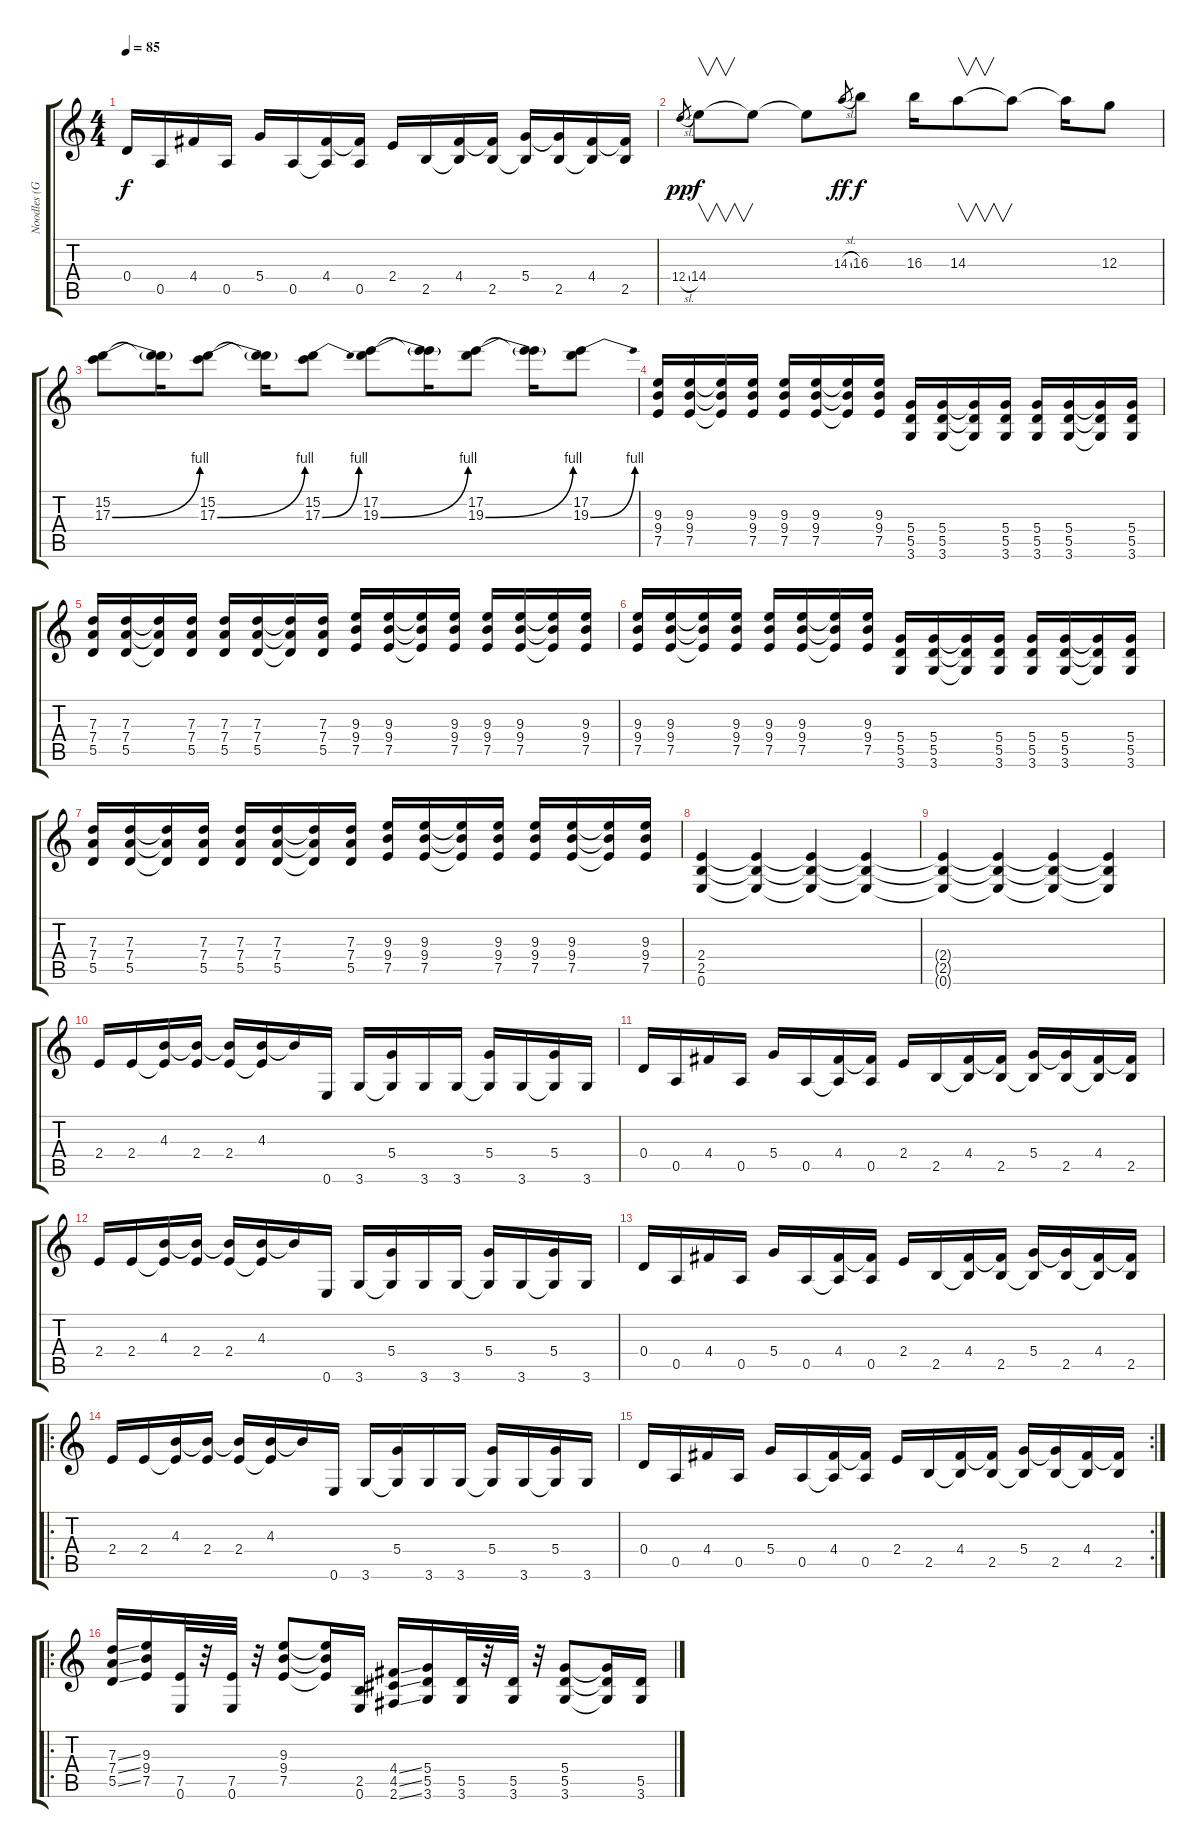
\track ("Noodles (Guitar)" "Noodles (G") {instrument distortionguitar}
\staff {score tabs}
\tuning (E4 B3 G3 D3 A2 E2) {hide}
\ts (4 4)
\tempo 85
\clef g2
\ks c
0.4.16{dy f} 0.5.16 4.4.16 0.5.16 5.4.16 0.5.16 (4.4 0.5{t}).16 (4.4{t} 0.5).16 2.4.16 2.5.16 (4.4 2.5{t}).16 (4.4{t} 2.5).16 (5.4 2.5{t}).16 (5.4{t} 2.5).16 (4.4 2.5{t}).16 (4.4{t} 2.5).16 |
12.4{sl}.8{gr dy pp} 14.4.8{v dy f} 14.4{t}.8 14.4{t}.8 14.3{sl}.8{gr dy ff} 16.3.8{dy f} 16.3.16 14.3.8{v} 14.3{t}.8 14.3{t}.16 12.3.8 |
(15.2 17.3{be (bend 0 0 60 4)}).8 (15.2{t} 17.3{t}).16 (15.2 17.3{be (bend 0 0 60 4)}).8 (15.2{t} 17.3{t}).16 (15.2 17.3{be (bend 0 0 60 4)}).8 (17.2 19.3{be (bend 0 0 60 4)}).8 (17.2{t} 19.3{t}).16 (17.2 19.3{be (bend 0 0 60 4)}).8 (17.2{t} 19.3{t}).16 (17.2 19.3{be (bend 0 0 60 4)}).8 |
(9.3 9.4 7.5).16{volume 14} (9.3 9.4 7.5).16 (9.3{t} 9.4{t} 7.5{t}).16 (9.3 9.4 7.5).16 (9.3 9.4 7.5).16 (9.3 9.4 7.5).16 (9.3{t} 9.4{t} 7.5{t}).16 (9.3 9.4 7.5).16 (5.4 5.5 3.6).16 (5.4 5.5 3.6).16 (5.4{t} 5.5{t} 3.6{t}).16 (5.4 5.5 3.6).16 (5.4 5.5 3.6).16 (5.4 5.5 3.6).16 (5.4{t} 5.5{t} 3.6{t}).16 (5.4 5.5 3.6).16 |
(7.3 7.4 5.5).16 (7.3 7.4 5.5).16 (7.3{t} 7.4{t} 5.5{t}).16 (7.3 7.4 5.5).16 (7.3 7.4 5.5).16 (7.3 7.4 5.5).16 (7.3{t} 7.4{t} 5.5{t}).16 (7.3 7.4 5.5).16 (9.3 9.4 7.5).16 (9.3 9.4 7.5).16 (9.3{t} 9.4{t} 7.5{t}).16 (9.3 9.4 7.5).16 (9.3 9.4 7.5).16 (9.3 9.4 7.5).16 (9.3{t} 9.4{t} 7.5{t}).16 (9.3 9.4 7.5).16 |
(9.3 9.4 7.5).16 (9.3 9.4 7.5).16 (9.3{t} 9.4{t} 7.5{t}).16 (9.3 9.4 7.5).16 (9.3 9.4 7.5).16 (9.3 9.4 7.5).16 (9.3{t} 9.4{t} 7.5{t}).16 (9.3 9.4 7.5).16 (5.4 5.5 3.6).16 (5.4 5.5 3.6).16 (5.4{t} 5.5{t} 3.6{t}).16 (5.4 5.5 3.6).16 (5.4 5.5 3.6).16 (5.4 5.5 3.6).16 (5.4{t} 5.5{t} 3.6{t}).16 (5.4 5.5 3.6).16 |
(7.3 7.4 5.5).16 (7.3 7.4 5.5).16 (7.3{t} 7.4{t} 5.5{t}).16 (7.3 7.4 5.5).16 (7.3 7.4 5.5).16 (7.3 7.4 5.5).16 (7.3{t} 7.4{t} 5.5{t}).16 (7.3 7.4 5.5).16 (9.3 9.4 7.5).16 (9.3 9.4 7.5).16 (9.3{t} 9.4{t} 7.5{t}).16 (9.3 9.4 7.5).16 (9.3 9.4 7.5).16 (9.3 9.4 7.5).16 (9.3{t} 9.4{t} 7.5{t}).16 (9.3 9.4 7.5).16 |
(2.4 2.5 0.6).4{volume 14} (2.4{t} 2.5{t} 0.6{t}).4{volume 13} (2.4{t} 2.5{t} 0.6{t}).4{volume 12} (2.4{t} 2.5{t} 0.6{t}).4{volume 11} |
(2.4{t} 2.5{t} 0.6{t}).4{volume 10} (2.4{t} 2.5{t} 0.6{t}).4{volume 8} (2.4{t} 2.5{t} 0.6{t}).4{volume 6} (2.4{t} 2.5{t} 0.6{t}).4{volume 4} |
2.4.16{volume 16} 2.4.16 (4.3 2.4{t}).16 (4.3{t} 2.4).16 (4.3{t} 2.4).16 (4.3 2.4{t}).16 4.3{t}.16 0.6.16 3.6.16 (5.4 3.6{t}).16 3.6.16 3.6.16 (5.4 3.6{t}).16 3.6.16 (5.4 3.6{t}).16 3.6.16 |
0.4.16 0.5.16 4.4.16 0.5.16 5.4.16 0.5.16 (4.4 0.5{t}).16 (4.4{t} 0.5).16 2.4.16 2.5.16 (4.4 2.5{t}).16 (4.4{t} 2.5).16 (5.4 2.5{t}).16 (5.4{t} 2.5).16 (4.4 2.5{t}).16 (4.4{t} 2.5).16 |
2.4.16{volume 16} 2.4.16 (4.3 2.4{t}).16 (4.3{t} 2.4).16 (4.3{t} 2.4).16 (4.3 2.4{t}).16 4.3{t}.16 0.6.16 3.6.16 (5.4 3.6{t}).16 3.6.16 3.6.16 (5.4 3.6{t}).16 3.6.16 (5.4 3.6{t}).16 3.6.16 |
0.4.16 0.5.16 4.4.16 0.5.16 5.4.16 0.5.16 (4.4 0.5{t}).16 (4.4{t} 0.5).16 2.4.16 2.5.16 (4.4 2.5{t}).16 (4.4{t} 2.5).16 (5.4 2.5{t}).16 (5.4{t} 2.5).16 (4.4 2.5{t}).16 (4.4{t} 2.5).16 |
\ro
2.4.16 2.4.16 (4.3 2.4{t}).16 (4.3{t} 2.4).16 (4.3{t} 2.4).16 (4.3 2.4{t}).16 4.3{t}.16 0.6.16 3.6.16 (5.4 3.6{t}).16 3.6.16 3.6.16 (5.4 3.6{t}).16 3.6.16 (5.4 3.6{t}).16 3.6.16 |
\rc 2
0.4.16 0.5.16 4.4.16 0.5.16 5.4.16 0.5.16 (4.4 0.5{t}).16 (4.4{t} 0.5).16 2.4.16 2.5.16 (4.4 2.5{t}).16 (4.4{t} 2.5).16 (5.4 2.5{t}).16 (5.4{t} 2.5).16 (4.4 2.5{t}).16 (4.4{t} 2.5).16 |
\ro
(7.3{ss} 7.4{ss} 5.5{ss}).16 (9.3 9.4 7.5).16 (7.5 0.6).32 r.32 (7.5 0.6).32 r.32 (9.3 9.4 7.5).8 (9.3{t} 9.4{t} 7.5{t}).16 (2.5 0.6).16 (4.4{ss} 4.5{ss} 2.6{ss}).16 (5.4 5.5 3.6).16 (5.5 3.6).32 r.32 (5.5 3.6).32 r.32 (5.4 5.5 3.6).8 (5.4{t} 5.5{t} 3.6{t}).16 (5.5 3.6).16
